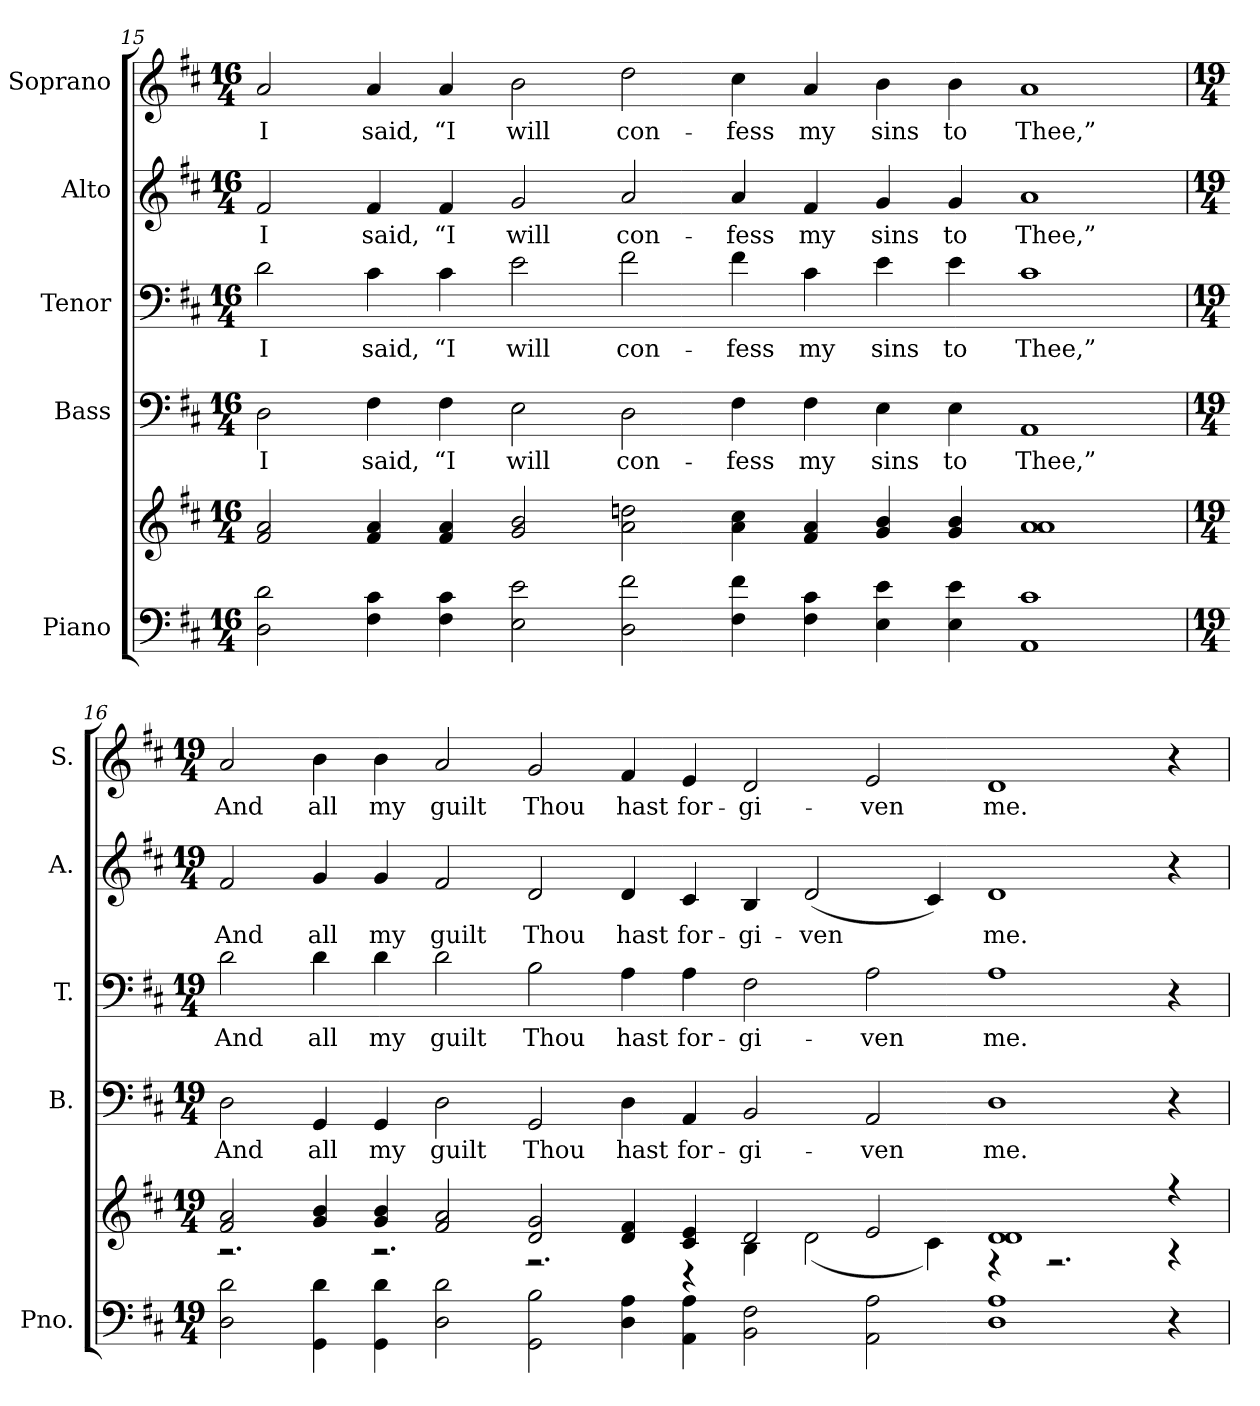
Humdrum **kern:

**kern	**kern	**kern	**text	**kern	**text	**kern	**text	**kern	**text
*part5	*part5	*part4	*part4	*part3	*part3	*part2	*part2	*part1	*part1
*staff6	*staff5	*staff4	*staff4	*staff3	*staff3	*staff2	*staff2	*staff1	*staff1
*I"Piano	*	*I"Bass	*	*I"Tenor	*	*I"Alto	*	*I"Soprano	*
*I'Pno.	*	*I'B.	*	*I'T.	*	*I'A.	*	*I'S.	*
!!LO:PB:g=z
*clefF4	*clefG2	*clefF4	*	*clefF4	*	*clefG2	*	*clefG2	*
*k[f#c#]	*k[f#c#]	*k[f#c#]	*	*k[f#c#]	*	*k[f#c#]	*	*k[f#c#]	*
*D:	*D:	*D:	*	*D:	*	*D:	*	*D:	*
*M16/4	*M16/4	*M16/4	*	*M16/4	*	*M16/4	*	*M16/4	*
=15	=15	=15	=15	=15	=15	=15	=15	=15	=15
!	!	!	!LO:LY:b:color=#000000	!	!	!	!	!	!
!	!	!	!	!	!LO:LY:b:color=#000000	!	!	!	!
!	!	!	!	!	!	!	!LO:LY:b:color=#000000	!	!
!	!	!	!	!	!	!	!	!	!LO:LY:b:color=#000000
2Di\ 2di	2f#i/ 2ai	2Di\	I	2di\	I	2f#i/	I	2ai/	I
!	!	!	!LO:LY:b:color=#000000	!	!	!	!	!	!
!	!	!	!	!	!LO:LY:b:color=#000000	!	!	!	!
!	!	!	!	!	!	!	!LO:LY:b:color=#000000	!	!
!	!	!	!	!	!	!	!	!	!LO:LY:b:color=#000000
4F#i\ 4c#i	4f#i/ 4ai	4F#i\	said,	4c#i\	said,	4f#i/	said,	4ai/	said,
!	!	!	!LO:LY:b:color=#000000	!	!	!	!	!	!
!	!	!	!	!	!LO:LY:b:color=#000000	!	!	!	!
!	!	!	!	!	!	!	!LO:LY:b:color=#000000	!	!
!	!	!	!	!	!	!	!	!	!LO:LY:b:color=#000000
4F#i\ 4c#i	4f#i/ 4ai	4F#i\	“I	4c#i\	“I	4f#i/	“I	4ai/	“I
!	!	!	!LO:LY:b:color=#000000	!	!	!	!	!	!
!	!	!	!	!	!LO:LY:b:color=#000000	!	!	!	!
!	!	!	!	!	!	!	!LO:LY:b:color=#000000	!	!
!	!	!	!	!	!	!	!	!	!LO:LY:b:color=#000000
2Ei\ 2ei	2gi/ 2bi	2Ei\	will	2ei\	will	2gi/	will	2bi\	will
!	!	!	!LO:LY:b:color=#000000	!	!	!	!	!	!
!	!	!	!	!	!LO:LY:b:color=#000000	!	!	!	!
!	!	!	!	!	!	!	!LO:LY:b:color=#000000	!	!
!	!	!	!	!	!	!	!	!	!LO:LY:b:color=#000000
2Di\ 2f#i	2ai\ 2ddni	2Di\	con-	2f#i\	con-	2ai/	con-	2ddi\	con-
!	!	!	!LO:LY:b:color=#000000	!	!	!	!	!	!
!	!	!	!	!	!LO:LY:b:color=#000000	!	!	!	!
!	!	!	!	!	!	!	!LO:LY:b:color=#000000	!	!
!	!	!	!	!	!	!	!	!	!LO:LY:b:color=#000000
4F#i\ 4f#i	4ai\ 4cc#i	4F#i\	-fess	4f#i\	-fess	4ai/	-fess	4cc#i\	-fess
!	!	!	!LO:LY:b:color=#000000	!	!	!	!	!	!
!	!	!	!	!	!LO:LY:b:color=#000000	!	!	!	!
!	!	!	!	!	!	!	!LO:LY:b:color=#000000	!	!
!	!	!	!	!	!	!	!	!	!LO:LY:b:color=#000000
4F#i\ 4c#i	4f#i/ 4ai	4F#i\	my	4c#i\	my	4f#i/	my	4ai/	my
!	!	!	!LO:LY:b:color=#000000	!	!	!	!	!	!
!	!	!	!	!	!LO:LY:b:color=#000000	!	!	!	!
!	!	!	!	!	!	!	!LO:LY:b:color=#000000	!	!
!	!	!	!	!	!	!	!	!	!LO:LY:b:color=#000000
4Ei\ 4ei	4gi/ 4bi	4Ei\	sins	4ei\	sins	4gi/	sins	4bi\	sins
!	!	!	!LO:LY:b:color=#000000	!	!	!	!	!	!
!	!	!	!	!	!LO:LY:b:color=#000000	!	!	!	!
!	!	!	!	!	!	!	!LO:LY:b:color=#000000	!	!
!	!	!	!	!	!	!	!	!	!LO:LY:b:color=#000000
4Ei\ 4ei	4gi/ 4bi	4Ei\	to	4ei\	to	4gi/	to	4bi\	to
!	!	!	!LO:LY:b:color=#000000	!	!	!	!	!	!
!	!	!	!	!	!LO:LY:b:color=#000000	!	!	!	!
!	!	!	!	!	!	!	!LO:LY:b:color=#000000	!	!
!	!	!	!	!	!	!	!	!	!LO:LY:b:color=#000000
1AAi 1c#i	1ai 1ai	1AAi	Thee,”	1c#i	Thee,”	1ai	Thee,”	1ai	Thee,”
!!LO:PB:g=z
=16	=16	=16	=16	=16	=16	=16	=16	=16	=16
*M19/4	*M19/4	*M19/4	*	*M19/4	*	*M19/4	*	*M19/4	*
*	*^	*	*	*	*	*	*	*	*
!	!	!	!	!LO:LY:b:color=#000000	!	!	!	!	!	!
!	!	!	!	!	!	!LO:LY:b:color=#000000	!	!	!	!
!	!	!	!	!	!	!	!	!LO:LY:b:color=#000000	!	!
!	!	!	!	!	!	!	!	!	!	!LO:LY:b:color=#000000
2Di\ 2di	2f#i/ 2ai	2.r	2Di\	And	2di\	And	2f#i/	And	2ai/	And
!	!	!	!	!LO:LY:b:color=#000000	!	!	!	!	!	!
!	!	!	!	!	!	!LO:LY:b:color=#000000	!	!	!	!
!	!	!	!	!	!	!	!	!LO:LY:b:color=#000000	!	!
!	!	!	!	!	!	!	!	!	!	!LO:LY:b:color=#000000
4GGi\ 4di	4gi/ 4bi	.	4GGi/	all	4di\	all	4gi/	all	4bi\	all
!	!	!	!	!LO:LY:b:color=#000000	!	!	!	!	!	!
!	!	!	!	!	!	!LO:LY:b:color=#000000	!	!	!	!
!	!	!	!	!	!	!	!	!LO:LY:b:color=#000000	!	!
!	!	!	!	!	!	!	!	!	!	!LO:LY:b:color=#000000
4GGi\ 4di	4gi/ 4bi	2.r	4GGi/	my	4di\	my	4gi/	my	4bi\	my
!	!	!	!	!LO:LY:b:color=#000000	!	!	!	!	!	!
!	!	!	!	!	!	!LO:LY:b:color=#000000	!	!	!	!
!	!	!	!	!	!	!	!	!LO:LY:b:color=#000000	!	!
!	!	!	!	!	!	!	!	!	!	!LO:LY:b:color=#000000
2Di\ 2di	2f#i/ 2ai	.	2Di\	guilt	2di\	guilt	2f#i/	guilt	2ai/	guilt
!	!	!	!	!LO:LY:b:color=#000000	!	!	!	!	!	!
!	!	!	!	!	!	!LO:LY:b:color=#000000	!	!	!	!
!	!	!	!	!	!	!	!	!LO:LY:b:color=#000000	!	!
!	!	!	!	!	!	!	!	!	!	!LO:LY:b:color=#000000
2GGi\ 2Bi	2di/ 2gi	2.r	2GGi/	Thou	2Bi\	Thou	2di/	Thou	2gi/	Thou
!	!	!	!	!LO:LY:b:color=#000000	!	!	!	!	!	!
!	!	!	!	!	!	!LO:LY:b:color=#000000	!	!	!	!
!	!	!	!	!	!	!	!	!LO:LY:b:color=#000000	!	!
!	!	!	!	!	!	!	!	!	!	!LO:LY:b:color=#000000
4Di\ 4Ai	4di/ 4f#i	.	4Di\	hast	4Ai\	hast	4di/	hast	4f#i/	hast
!	!	!	!	!LO:LY:b:color=#000000	!	!	!	!	!	!
!	!	!	!	!	!	!LO:LY:b:color=#000000	!	!	!	!
!	!	!	!	!	!	!	!	!LO:LY:b:color=#000000	!	!
!	!	!	!	!	!	!	!	!	!	!LO:LY:b:color=#000000
4AAi\ 4Ai	4c#i/ 4ei	4r	4AAi/	for-	4Ai\	for-	4c#i/	for-	4ei/	for-
!	!	!	!	!LO:LY:b:color=#000000	!	!	!	!	!	!
!	!	!	!	!	!	!LO:LY:b:color=#000000	!	!	!	!
!	!	!	!	!	!	!	!	!LO:LY:b:color=#000000	!	!
!	!	!	!	!	!	!	!	!	!	!LO:LY:b:color=#000000
2BBi\ 2F#i	2di/	4Bi\	2BBi/	-gi-	2F#i\	-gi-	4Bi/	-gi-	2di/	-gi-
!	!	!	!	!	!	!	!	!LO:LY:b:color=#000000	!	!
.	.	(2di\	.	.	.	.	(2di/	-ven	.	.
!	!	!	!	!LO:LY:b:color=#000000	!	!	!	!	!	!
!	!	!	!	!	!	!LO:LY:b:color=#000000	!	!	!	!
!	!	!	!	!	!	!	!	!	!	!LO:LY:b:color=#000000
2AAi\ 2Ai	2ei/	.	2AAi/	-ven	2Ai\	-ven	.	.	2ei/	-ven
.	.	4c#i\)	.	.	.	.	4c#i/)	.	.	.
!	!	!	!	!LO:LY:b:color=#000000	!	!	!	!	!	!
!	!	!	!	!	!	!LO:LY:b:color=#000000	!	!	!	!
!	!	!	!	!	!	!	!	!LO:LY:b:color=#000000	!	!
!	!	!	!	!	!	!	!	!	!	!LO:LY:b:color=#000000
1Di 1Ai	1di 1di	4r	1Di	me.	1Ai	me.	1di	me.	1di	me.
.	.	2.r	.	.	.	.	.	.	.	.
4r	4r	4r	4r	.	4r	.	4r	.	4r	.
*	*v	*v	*	*	*	*	*	*	*	*
=	=	=	=	=	=	=	=	=	=
*-	*-	*-	*-	*-	*-	*-	*-	*-	*-
